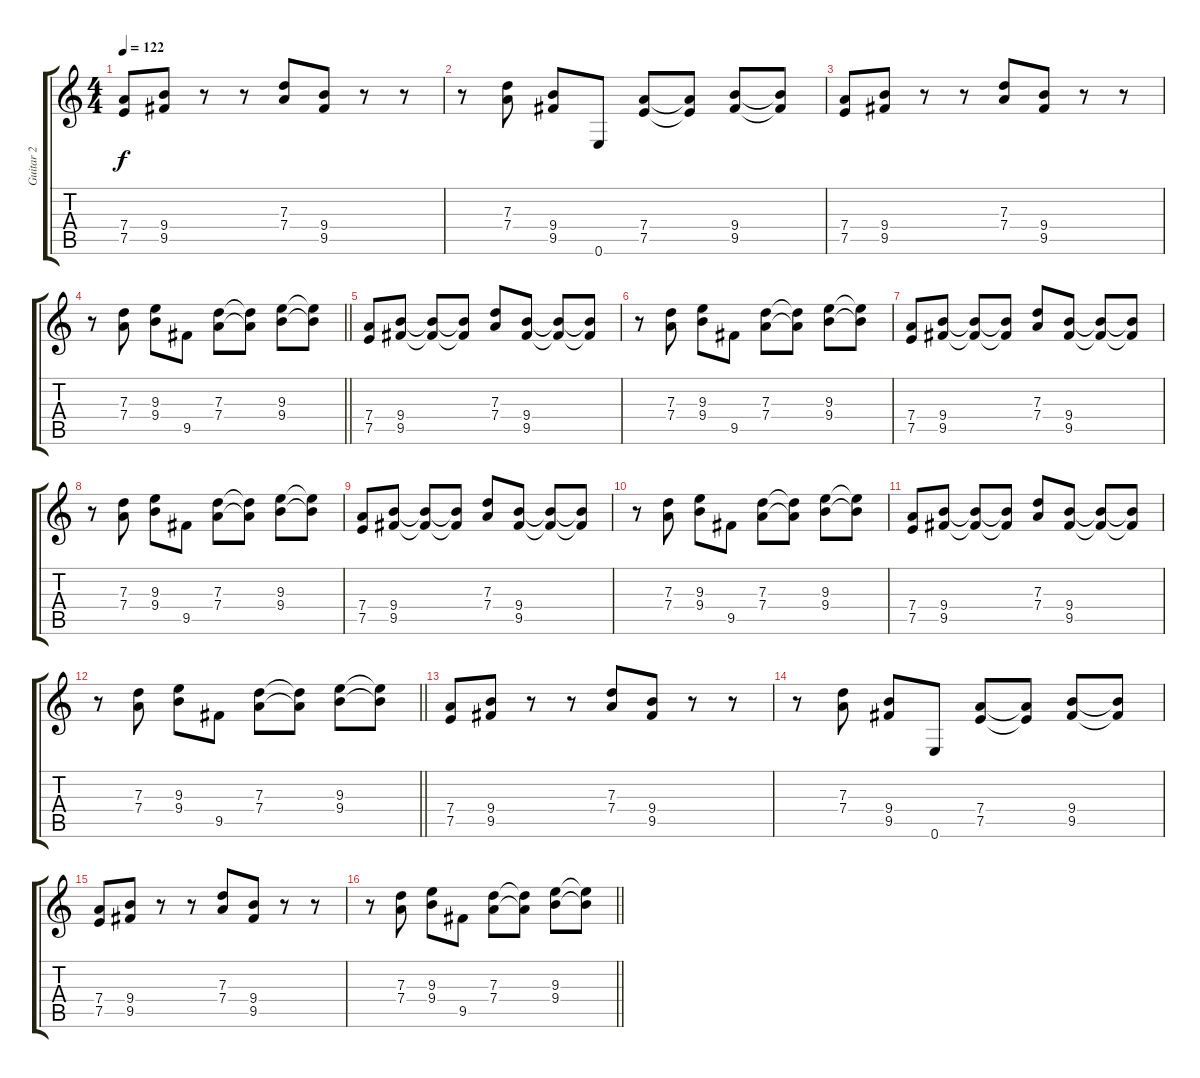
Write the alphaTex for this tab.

\track ("Guitar 2" "Guitar 2") {instrument overdrivenguitar}
\staff {score tabs}
\tuning (E4 B3 G3 D3 A2 E2) {hide}
\ts (4 4)
\tempo 122
\clef g2
\ks c
(7.4 7.5).8{dy f} (9.4 9.5).8 r.8 r.8 (7.3 7.4).8 (9.4 9.5).8 r.8 r.8 |
r.8 (7.3 7.4).8 (9.4 9.5).8 0.6.8 (7.4 7.5).8 (7.4{t} 7.5{t}).8 (9.4 9.5).8 (9.4{t} 9.5{t}).8 |
(7.4 7.5).8 (9.4 9.5).8 r.8 r.8 (7.3 7.4).8 (9.4 9.5).8 r.8 r.8 |
\barLineRight lightlight
r.8 (7.3 7.4).8 (9.3 9.4).8 9.5.8 (7.3 7.4).8 (7.3{t} 7.4{t}).8 (9.3 9.4).8 (9.3{t} 9.4{t}).8 |
(7.4 7.5).8 (9.4 9.5).8 (9.4{t} 9.5{t}).8 (9.4{t} 9.5{t}).8 (7.3 7.4).8 (9.4 9.5).8 (9.4{t} 9.5{t}).8 (9.4{t} 9.5{t}).8 |
r.8 (7.3 7.4).8 (9.3 9.4).8 9.5.8 (7.3 7.4).8 (7.3{t} 7.4{t}).8 (9.3 9.4).8 (9.3{t} 9.4{t}).8 |
(7.4 7.5).8 (9.4 9.5).8 (9.4{t} 9.5{t}).8 (9.4{t} 9.5{t}).8 (7.3 7.4).8 (9.4 9.5).8 (9.4{t} 9.5{t}).8 (9.4{t} 9.5{t}).8 |
r.8 (7.3 7.4).8 (9.3 9.4).8 9.5.8 (7.3 7.4).8 (7.3{t} 7.4{t}).8 (9.3 9.4).8 (9.3{t} 9.4{t}).8 |
(7.4 7.5).8 (9.4 9.5).8 (9.4{t} 9.5{t}).8 (9.4{t} 9.5{t}).8 (7.3 7.4).8 (9.4 9.5).8 (9.4{t} 9.5{t}).8 (9.4{t} 9.5{t}).8 |
r.8 (7.3 7.4).8 (9.3 9.4).8 9.5.8 (7.3 7.4).8 (7.3{t} 7.4{t}).8 (9.3 9.4).8 (9.3{t} 9.4{t}).8 |
(7.4 7.5).8 (9.4 9.5).8 (9.4{t} 9.5{t}).8 (9.4{t} 9.5{t}).8 (7.3 7.4).8 (9.4 9.5).8 (9.4{t} 9.5{t}).8 (9.4{t} 9.5{t}).8 |
\barLineRight lightlight
r.8 (7.3 7.4).8 (9.3 9.4).8 9.5.8 (7.3 7.4).8 (7.3{t} 7.4{t}).8 (9.3 9.4).8 (9.3{t} 9.4{t}).8 |
(7.4 7.5).8 (9.4 9.5).8 r.8 r.8 (7.3 7.4).8 (9.4 9.5).8 r.8 r.8 |
r.8 (7.3 7.4).8 (9.4 9.5).8 0.6.8 (7.4 7.5).8 (7.4{t} 7.5{t}).8 (9.4 9.5).8 (9.4{t} 9.5{t}).8 |
(7.4 7.5).8 (9.4 9.5).8 r.8 r.8 (7.3 7.4).8 (9.4 9.5).8 r.8 r.8 |
\barLineRight lightlight
r.8 (7.3 7.4).8 (9.3 9.4).8 9.5.8 (7.3 7.4).8 (7.3{t} 7.4{t}).8 (9.3 9.4).8 (9.3{t} 9.4{t}).8
